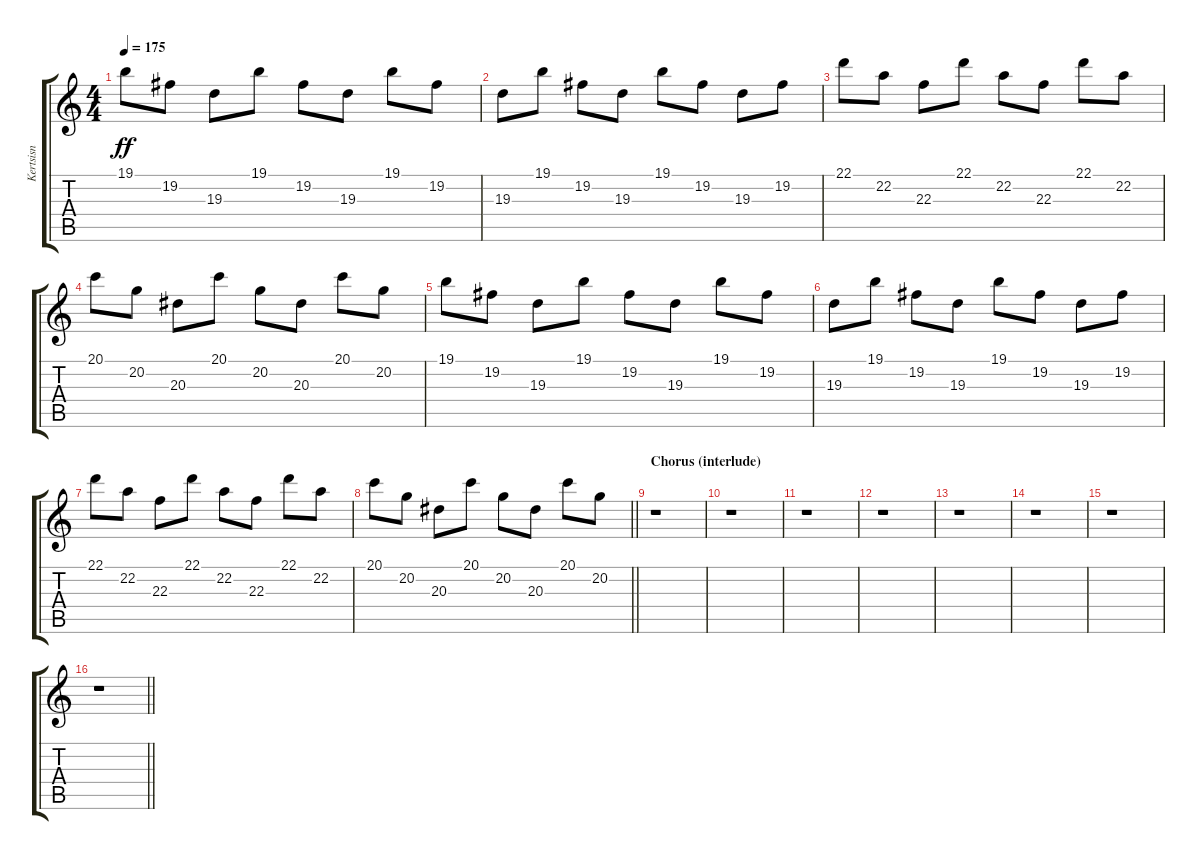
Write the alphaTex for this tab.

\track ("Kertsisn" "Kertsisn") {instrument fx5brightness}
\staff {score tabs}
\tuning (E4 B3 G3 D3 A2 E2) {hide}
\ts (4 4)
\tempo 175
\clef g2
\ks c
19.1.8{dy ff} 19.2.8 19.3.8 19.1.8 19.2.8 19.3.8 19.1.8 19.2.8 |
19.3.8 19.1.8 19.2.8 19.3.8 19.1.8 19.2.8 19.3.8 19.2.8 |
22.1.8 22.2.8 22.3.8 22.1.8 22.2.8 22.3.8 22.1.8 22.2.8 |
20.1.8 20.2.8 20.3.8 20.1.8 20.2.8 20.3.8 20.1.8 20.2.8 |
19.1.8 19.2.8 19.3.8 19.1.8 19.2.8 19.3.8 19.1.8 19.2.8 |
19.3.8 19.1.8 19.2.8 19.3.8 19.1.8 19.2.8 19.3.8 19.2.8 |
22.1.8 22.2.8 22.3.8 22.1.8 22.2.8 22.3.8 22.1.8 22.2.8 |
\barLineRight lightlight
20.1.8 20.2.8 20.3.8 20.1.8 20.2.8 20.3.8 20.1.8 20.2.8 |
\section ("" "Chorus (interlude)")
r.1 |
r.1 |
r.1 |
r.1 |
r.1 |
r.1 |
r.1 |
\barLineRight lightlight
r.1
